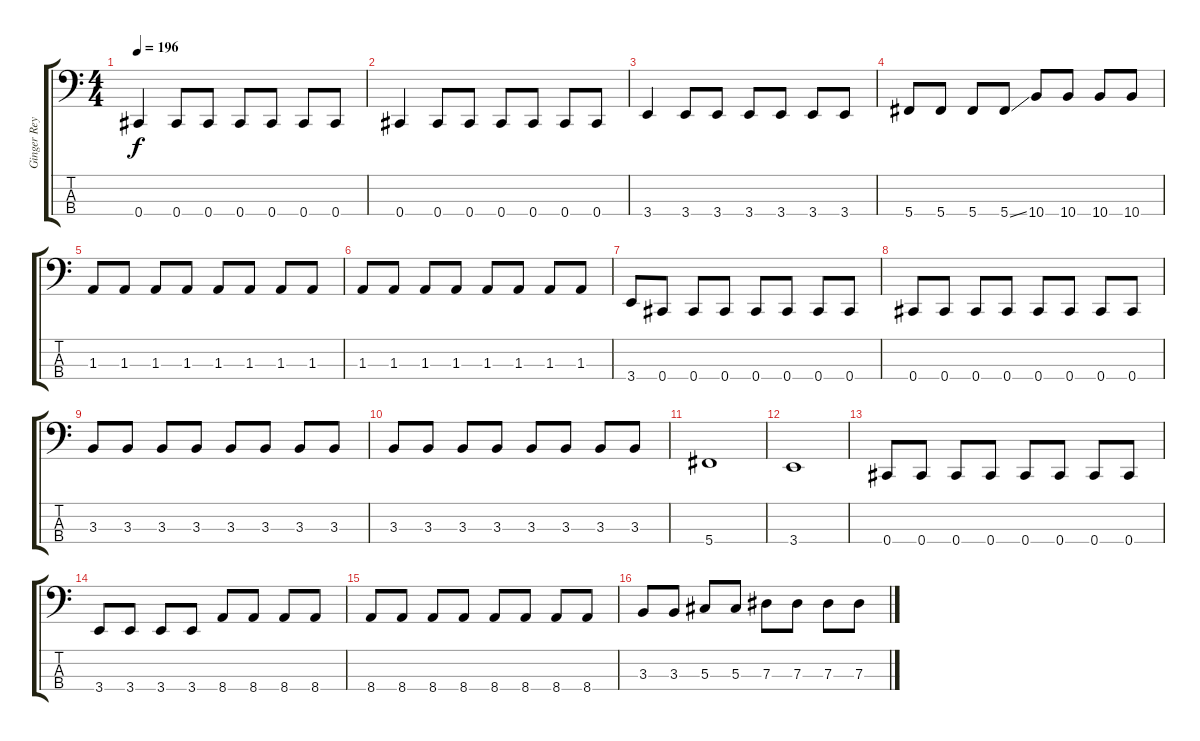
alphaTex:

\track ("Ginger Reyes" "Ginger Rey") {instrument electricbassfinger}
\staff {score tabs}
\tuning (Gb2 Db2 Ab1 Db1) {hide}
\ts (4 4)
\tempo 196
\clef f4
\ks c
0.4.4{dy f} 0.4.8 0.4.8 0.4.8 0.4.8 0.4.8 0.4.8 |
0.4.4 0.4.8 0.4.8 0.4.8 0.4.8 0.4.8 0.4.8 |
3.4.4 3.4.8 3.4.8 3.4.8 3.4.8 3.4.8 3.4.8 |
5.4.8 5.4.8 5.4.8 5.4{ss}.8 10.4.8 10.4.8 10.4.8 10.4.8 |
1.3.8 1.3.8 1.3.8 1.3.8 1.3.8 1.3.8 1.3.8 1.3.8 |
1.3.8 1.3.8 1.3.8 1.3.8 1.3.8 1.3.8 1.3.8 1.3.8 |
3.4.8 0.4.8 0.4.8 0.4.8 0.4.8 0.4.8 0.4.8 0.4.8 |
0.4.8 0.4.8 0.4.8 0.4.8 0.4.8 0.4.8 0.4.8 0.4.8 |
3.3.8 3.3.8 3.3.8 3.3.8 3.3.8 3.3.8 3.3.8 3.3.8 |
3.3.8 3.3.8 3.3.8 3.3.8 3.3.8 3.3.8 3.3.8 3.3.8 |
5.4.1 |
3.4.1 |
0.4.8 0.4.8 0.4.8 0.4.8 0.4.8 0.4.8 0.4.8 0.4.8 |
3.4.8 3.4.8 3.4.8 3.4.8 8.4.8 8.4.8 8.4.8 8.4.8 |
8.4.8 8.4.8 8.4.8 8.4.8 8.4.8 8.4.8 8.4.8 8.4.8 |
3.3.8 3.3.8 5.3.8 5.3.8 7.3.8 7.3.8 7.3.8 7.3.8
